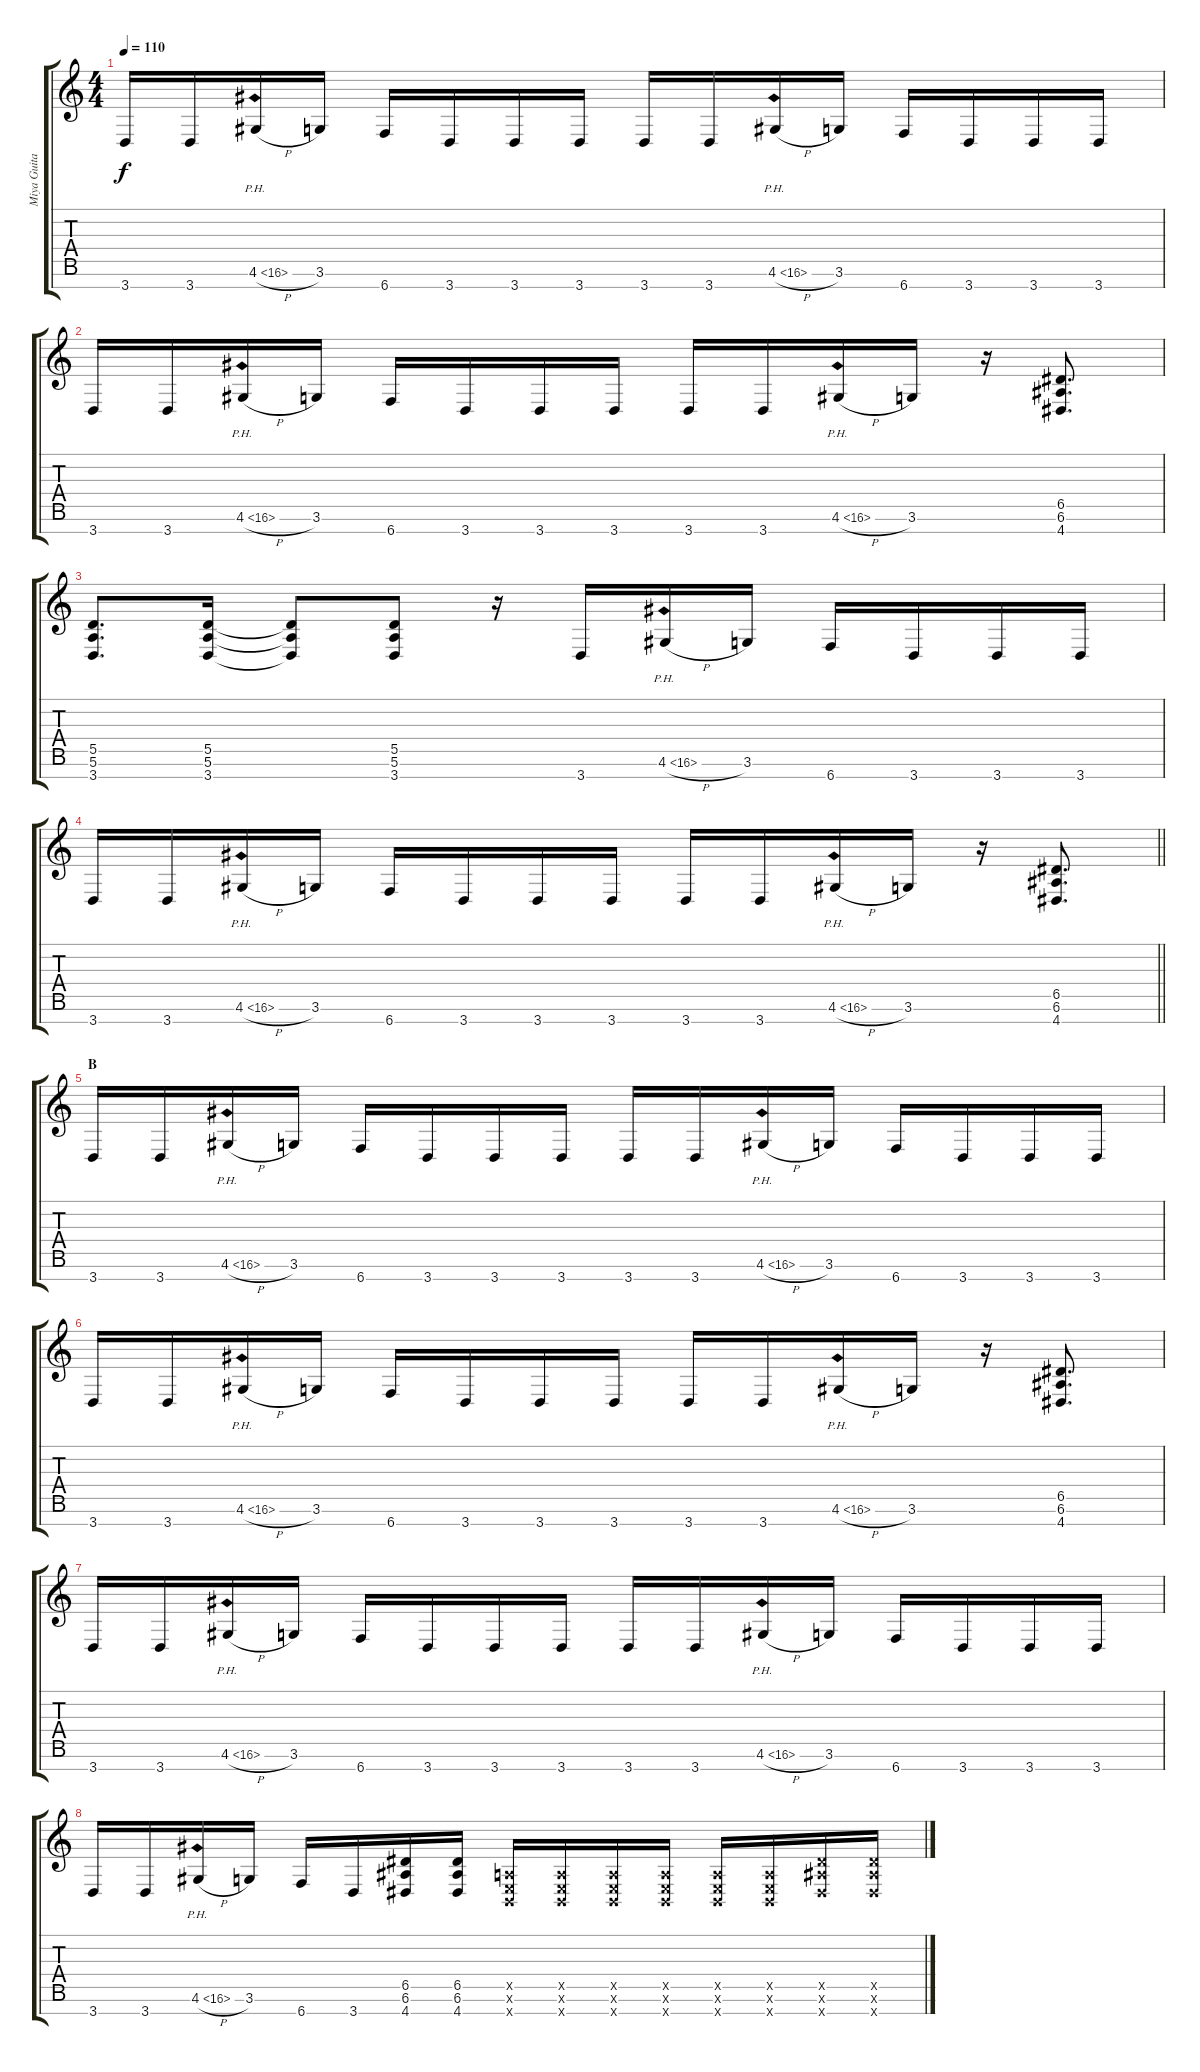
\track ("Miya Guitar I" "Miya Guita") {instrument distortionguitar}
\staff {score tabs}
\tuning (E4 B3 G3 D3 A2 E2 B1) {hide}
\ts (4 4)
\tempo 110
\clef g2
\ks c
3.7.16{dy f} 3.7.16 4.6{ph 12 h}.16 3.6.16 6.7.16 3.7.16 3.7.16 3.7.16 3.7.16 3.7.16 4.6{ph 12 h}.16 3.6.16 6.7.16 3.7.16 3.7.16 3.7.16 |
3.7.16 3.7.16 4.6{ph 12 h}.16 3.6.16 6.7.16 3.7.16 3.7.16 3.7.16 3.7.16 3.7.16 4.6{ph 12 h}.16 3.6.16 r.16 (6.5 6.6 4.7).8{d} |
(5.5 5.6 3.7).8{d} (5.5 5.6 3.7).16 (5.5{t} 5.6{t} 3.7{t}).8 (5.5 5.6 3.7).8 r.16 3.7.16 4.6{ph 12 h}.16 3.6.16 6.7.16 3.7.16 3.7.16 3.7.16 |
\barLineRight lightlight
3.7.16 3.7.16 4.6{ph 12 h}.16 3.6.16 6.7.16 3.7.16 3.7.16 3.7.16 3.7.16 3.7.16 4.6{ph 12 h}.16 3.6.16 r.16 (6.5 6.6 4.7).8{d} |
\section ("" "B")
3.7.16 3.7.16 4.6{ph 12 h}.16 3.6.16 6.7.16 3.7.16 3.7.16 3.7.16 3.7.16 3.7.16 4.6{ph 12 h}.16 3.6.16 6.7.16 3.7.16 3.7.16 3.7.16 |
3.7.16 3.7.16 4.6{ph 12 h}.16 3.6.16 6.7.16 3.7.16 3.7.16 3.7.16 3.7.16 3.7.16 4.6{ph 12 h}.16 3.6.16 r.16 (6.5 6.6 4.7).8{d} |
3.7.16 3.7.16 4.6{ph 12 h}.16 3.6.16 6.7.16 3.7.16 3.7.16 3.7.16 3.7.16 3.7.16 4.6{ph 12 h}.16 3.6.16 6.7.16 3.7.16 3.7.16 3.7.16 |
3.7.16 3.7.16 4.6{ph 12 h}.16 3.6.16 6.7.16 3.7.16 (6.5 6.6 4.7).16 (6.5 6.6 4.7).16 (0.5{x} 0.6{x} 0.7{x}).16 (0.5{x} 0.6{x} 0.7{x}).16 (0.5{x} 0.6{x} 0.7{x}).16 (0.5{x} 0.6{x} 0.7{x}).16 (0.5{x} 0.6{x} 0.7{x}).16 (0.5{x} 0.6{x} 0.7{x}).16 (6.5{x} 6.6{x} 4.7{x}).16 (6.5{x} 6.6{x} 4.7{x}).16
